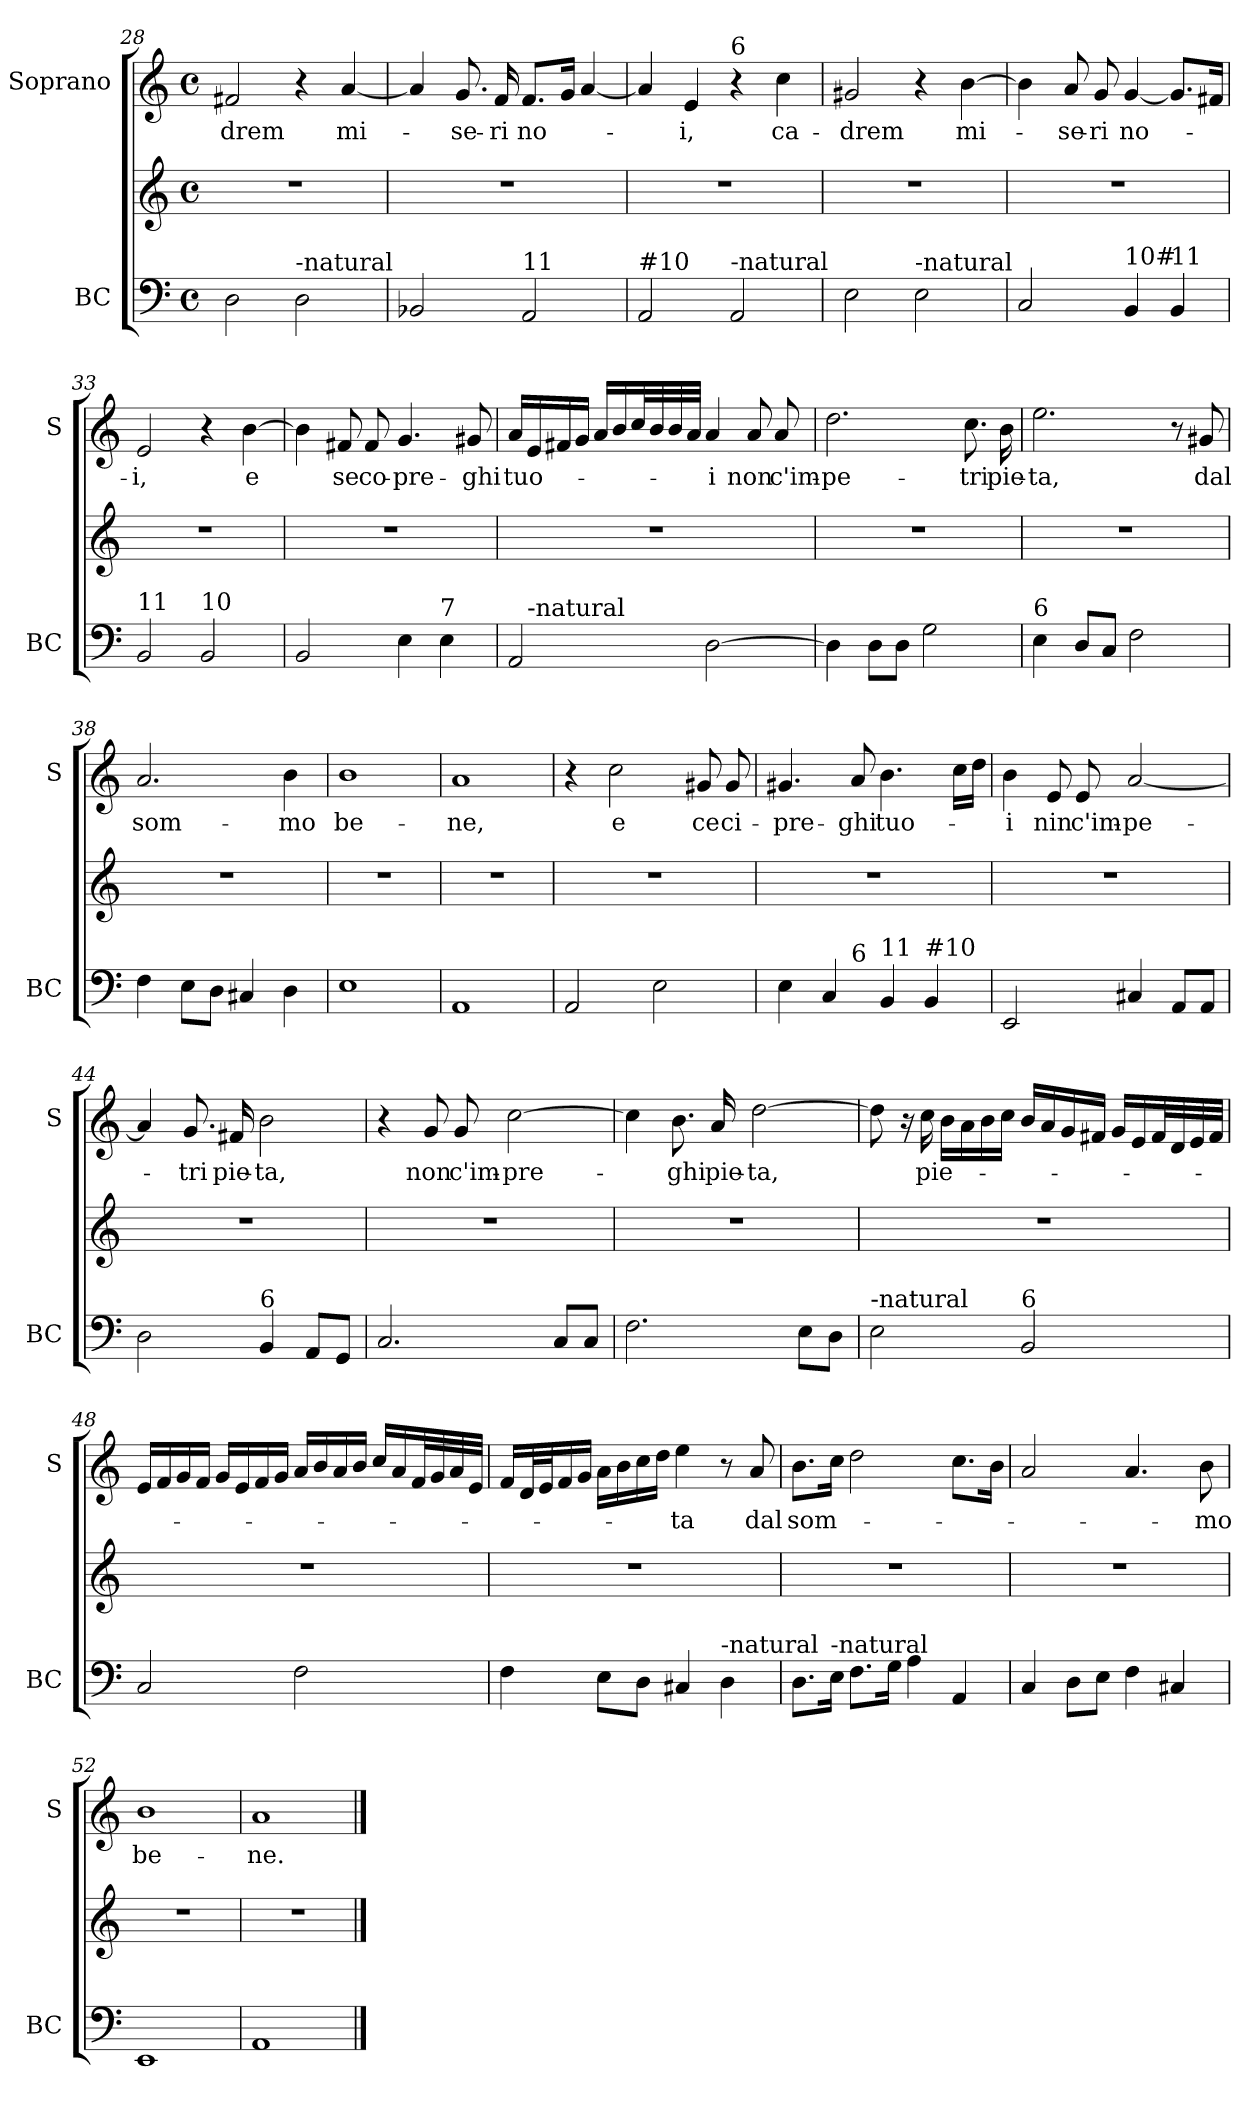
**kern	**kern	**kern	**text
*part2	*part2	*part1	*part1
*staff3	*staff2	*staff1	*staff1
*I"BC	*	*I"Soprano	*
*I'BC	*	*I'S	*
*clefF4	*clefG2	*clefG2	*
*k[]	*k[]	*k[]	*
*C:	*C:	*C:	*
*M4/4	*M4/4	*M4/4	*
*met(c)	*met(c)	*met(c)	*
=28	=28	=28	=28
!	!	!	!LO:LY:b
2D\	1r	2f#X/	-drem
!LO:TX:a:t=-natural	!	!	!
2D\	.	4r	.
!	!	!	!LO:LY:b
.	.	[4a/	mi-
=29	=29	=29	=29
2BB-X/	1r	4a/]	.
!	!	!	!LO:LY:b
.	.	8.g/	-se-
!	!	!	!LO:LY:b
.	.	16f/	-ri
!LO:TX:a:t=11	!	!	!
!	!	!	!LO:LY:b
2AA/	.	8.f/L	no-
.	.	16g/Jk	.
.	.	[4a/	.
=30	=30	=30	=30
!LO:TX:a:t=#10	!	!	!
2AA/	1r	4a/]	.
!	!	!	!LO:LY:b
.	.	4e/	-i,
!	!	!LO:TX:a:t=6	!
!LO:TX:a:t=-natural	!	!	!
2AA/	.	4r	.
!	!	!	!LO:LY:b
.	.	4cc\	ca-
!!LO:LB:g=z
=31	=31	=31	=31
!	!	!	!LO:LY:b
2E\	1r	2g#X/	-drem
!LO:TX:a:t=-natural	!	!	!
2E\	.	4r	.
!	!	!	!LO:LY:b
.	.	[4b\	mi-
=32	=32	=32	=32
2C/	1r	4b\]	.
!	!	!	!LO:LY:b
.	.	8a/	-se-
!	!	!	!LO:LY:b
.	.	8g/	-ri
!LO:TX:a:t=10#	!	!	!
!	!	!	!LO:LY:b
4BB/	.	[4g/	no-
!LO:TX:a:t=11	!	!	!
4BB/	.	8.g/L]	.
.	.	16f#X/Jk	.
=33	=33	=33	=33
!LO:TX:a:t=11	!	!	!
!	!	!	!LO:LY:b
2BB/	1r	2e/	-i,
!LO:TX:a:t=10	!	!	!
2BB/	.	4r	.
!	!	!	!LO:LY:b
.	.	[4b\	e
=34	=34	=34	=34
2BB/	1r	4b\]	.
!	!	!	!LO:LY:b
.	.	8f#X/	se
!	!	!	!LO:LY:b
.	.	8f#/	co-
!	!	!	!LO:LY:b
4E\	.	4.g/	-pre-
!LO:TX:a:t=7	!	!	!
4E\	.	.	.
!	!	!	!LO:LY:b
.	.	8g#X/	-ghi
=35	=35	=35	=35
!	!	!	!LO:LY:b
*^	*	*	*
2AA/	16ryy	1r	16a/LL	tuo-
!	!LO:TX:a:t=-natural	!	!	!
.	2...ryy	.	16e/	.
.	.	.	16f#X/	.
.	.	.	16g/JJ	.
.	.	.	16a/LL	.
.	.	.	16b/	.
.	.	.	32cc/L	.
.	.	.	32b/	.
.	.	.	32b/	.
.	.	.	32a/JJJ	.
!	!	!	!	!LO:LY:b
[2D\	.	.	4a/	-i
!	!	!	!	!LO:LY:b
.	.	.	8a/	non
!	!	!	!	!LO:LY:b
.	.	.	8a/	c'im-
!!LO:PB:g=z
=36	=36	=36	=36	=36
!	!	!	!	!LO:LY:b
*v	*v	*	*	*
4D\]	1r	2.dd\	-pe-
8D\L	.	.	.
8D\J	.	.	.
2G\	.	.	.
!	!	!	!LO:LY:b
.	.	8.cc\	-tri
!	!	!	!LO:LY:b
.	.	16b\	pie-
=37	=37	=37	=37
!LO:TX:a:t=6	!	!	!
!	!	!	!LO:LY:b
4E\	1r	2.ee\	-ta,
8D/L	.	.	.
8C/J	.	.	.
2F\	.	.	.
.	.	8r	.
!	!	!	!LO:LY:b
.	.	8g#X/	dal
=38	=38	=38	=38
!	!	!	!LO:LY:b
4F\	1r	2.a/	som-
8E\L	.	.	.
8D\J	.	.	.
4C#X/	.	.	.
!	!	!	!LO:LY:b
4D\	.	4b\	-mo
=39	=39	=39	=39
!	!	!	!LO:LY:b
1E	1r	1b	be-
=40	=40	=40	=40
!	!	!	!LO:LY:b
1AA	1r	1a	-ne,
=41	=41	=41	=41
2AA/	1r	4r	.
!	!	!	!LO:LY:b
.	.	2cc\	e
2E\	.	.	.
!	!	!	!LO:LY:b
.	.	8g#X/	ce
!	!	!	!LO:LY:b
.	.	8g#/	ci-
!!LO:LB:g=z
=42	=42	=42	=42
!	!	!	!LO:LY:b
*^	*	*	*
4E\	4.ryy	1r	4.g#X/	-pre-
4C/	.	.	.	.
!	!LO:TX:a:t=6	!	!	!
!	!	!	!	!LO:LY:b
.	2ryy	.	8a/	-ghi
!LO:TX:a:t=11	!	!	!	!
!	!	!	!	!LO:LY:b
4BB/	.	.	4.b\	tuo-
!LO:TX:a:t=#10	!	!	!	!
4BB/	.	.	.	.
.	8ryy	.	16cc\LL	.
.	.	.	16dd\JJ	.
=43	=43	=43	=43	=43
!LO:TX:a:t=#	!	!	!	!
!	!	!	!	!LO:LY:b
*v	*v	*	*	*
2EE/	1r	4b\	-i
!	!	!	!LO:LY:b
.	.	8e/	nin
!	!	!	!LO:LY:b
.	.	8e/	c'im-
!	!	!	!LO:LY:b
4C#X/	.	[2a/	-pe-
8AA/L	.	.	.
8AA/J	.	.	.
=44	=44	=44	=44
2D\	1r	4a/]	.
!	!	!	!LO:LY:b
.	.	8.g/	-tri
!	!	!	!LO:LY:b
.	.	16f#X/	pie-
!LO:TX:a:t=6	!	!	!
!	!	!	!LO:LY:b
4BB/	.	2b\	-ta,
8AA/L	.	.	.
8GG/J	.	.	.
=45	=45	=45	=45
2.C/	1r	4r	.
!	!	!	!LO:LY:b
.	.	8g/	non
!	!	!	!LO:LY:b
.	.	8g/	c'im-
!	!	!	!LO:LY:b
.	.	[2cc\	-pre-
8C/L	.	.	.
8C/J	.	.	.
!!LO:LB:g=z
=46	=46	=46	=46
2.F\	1r	4cc\]	.
!	!	!	!LO:LY:b
.	.	8.b\	-ghi
!	!	!	!LO:LY:b
.	.	16a/	pie-
!	!	!	!LO:LY:b
.	.	[2dd\	-ta,
8E\L	.	.	.
8D\J	.	.	.
=47	=47	=47	=47
!LO:TX:a:t=-natural	!	!	!
2E\	1r	8dd\]	.
.	.	16r	.
!	!	!	!LO:LY:b
.	.	16cc\	pie-
.	.	16b\LL	.
.	.	16a\	.
.	.	16b\	.
.	.	16cc\JJ	.
!LO:TX:a:t=6	!	!	!
2BB/	.	16b/LL	.
.	.	16a/	.
.	.	16g/	.
.	.	16f#X/JJ	.
.	.	16g/LL	.
.	.	16e/	.
.	.	32f#/L	.
.	.	32d/	.
.	.	32e/	.
.	.	32f#/JJJ	.
=48	=48	=48	=48
2C/	1r	16e/LL	.
.	.	16f/	.
.	.	16g/	.
.	.	16f/JJ	.
.	.	16g/LL	.
.	.	16e/	.
.	.	16f/	.
.	.	16g/JJ	.
2F\	.	16a/LL	.
.	.	16b/	.
.	.	16a/	.
.	.	16b/JJ	.
.	.	16cc/LL	.
.	.	16a/	.
.	.	32f/L	.
.	.	32g/	.
.	.	32a/	.
.	.	32e/JJJ	.
!!LO:LB:g=z
=49	=49	=49	=49
4F\	1r	16f/LL	.
.	.	32d/L	.
.	.	32e/J	.
.	.	16f/	.
.	.	16g/JJ	.
8E\L	.	16a\LL	.
.	.	16b\	.
8D\J	.	16cc\	.
.	.	16dd\JJ	.
!	!	!	!LO:LY:b
4C#X/	.	4ee\	-ta
!LO:TX:a:t=-natural	!	!	!
4D\	.	8r	.
!	!	!	!LO:LY:b
.	.	8a/	dal
=50	=50	=50	=50
!	!	!	!LO:LY:b
8.D\L	1r	8.b\L	som-
!LO:TX:a:t=-natural	!	!	!
16E\Jk	.	16cc\Jk	.
8.F\L	.	2dd\	.
16G\Jk	.	.	.
4A\	.	.	.
4AA/	.	8.cc\L	.
.	.	16b\Jk	.
=51	=51	=51	=51
4C/	1r	2a/	.
8D\L	.	.	.
8E\J	.	.	.
4F\	.	4.a/	.
4C#X/	.	.	.
!	!	!	!LO:LY:b
.	.	8b\	-mo
=52	=52	=52	=52
!	!	!	!LO:LY:b
1EE	1r	1b	be-
=53	=53	=53	=53
!	!	!	!LO:LY:b
1AA	1r	1a	-ne.
==	==	==	==
*-	*-	*-	*-
